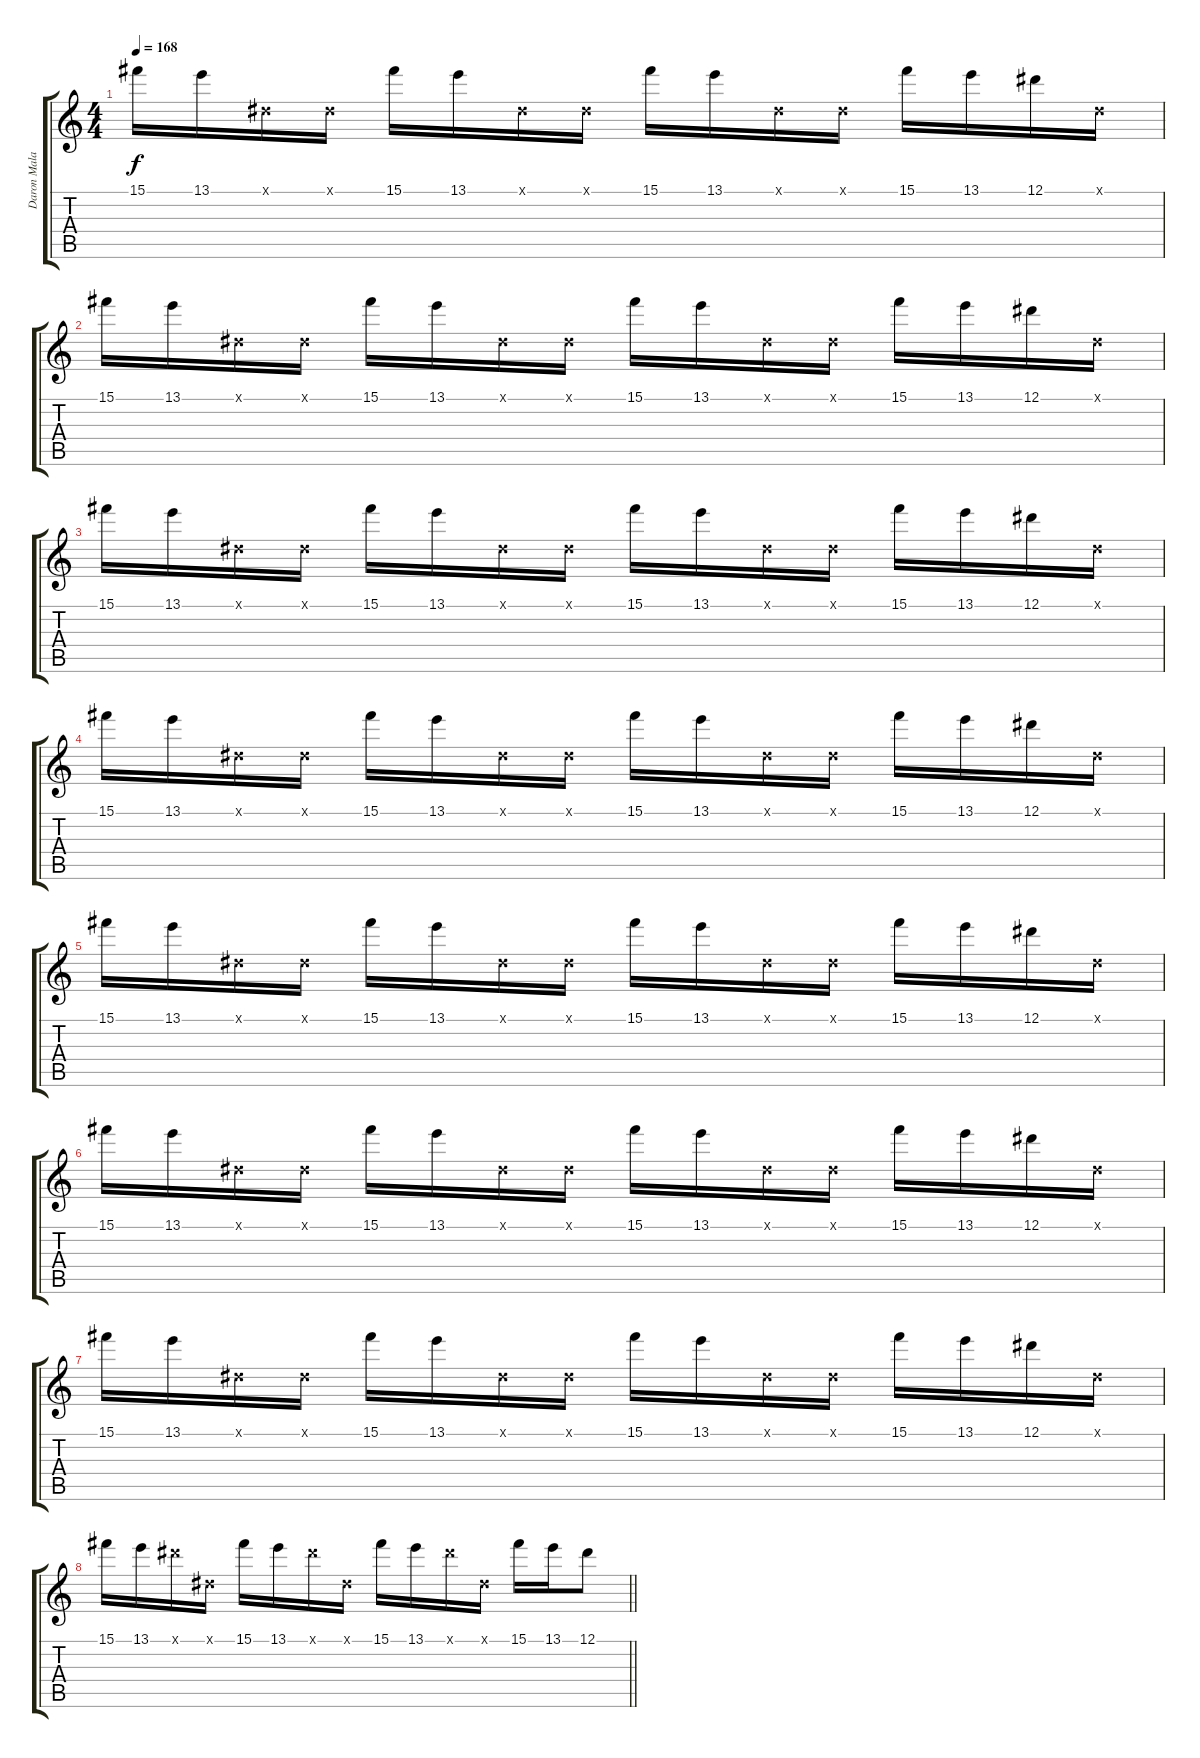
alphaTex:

\track ("Daron Malakian" "Daron Mala") {instrument overdrivenguitar}
\staff {score tabs}
\tuning (Eb4 Bb3 Gb3 Db3 Ab2 Db2) {hide}
\ts (4 4)
\tempo 168
\clef g2
\ks c
15.1.16{dy f} 13.1.16 0.1{x}.16 0.1{x}.16 15.1.16 13.1.16 0.1{x}.16 0.1{x}.16 15.1.16 13.1.16 0.1{x}.16 0.1{x}.16 15.1.16 13.1.16 12.1.16 0.1{x}.16 |
15.1.16 13.1.16 0.1{x}.16 0.1{x}.16 15.1.16 13.1.16 0.1{x}.16 0.1{x}.16 15.1.16 13.1.16 0.1{x}.16 0.1{x}.16 15.1.16 13.1.16 12.1.16 0.1{x}.16 |
15.1.16 13.1.16 0.1{x}.16 0.1{x}.16 15.1.16 13.1.16 0.1{x}.16 0.1{x}.16 15.1.16 13.1.16 0.1{x}.16 0.1{x}.16 15.1.16 13.1.16 12.1.16 0.1{x}.16 |
15.1.16 13.1.16 0.1{x}.16 0.1{x}.16 15.1.16 13.1.16 0.1{x}.16 0.1{x}.16 15.1.16 13.1.16 0.1{x}.16 0.1{x}.16 15.1.16 13.1.16 12.1.16 0.1{x}.16 |
15.1.16 13.1.16 0.1{x}.16 0.1{x}.16 15.1.16 13.1.16 0.1{x}.16 0.1{x}.16 15.1.16 13.1.16 0.1{x}.16 0.1{x}.16 15.1.16 13.1.16 12.1.16 0.1{x}.16 |
15.1.16 13.1.16 0.1{x}.16 0.1{x}.16 15.1.16 13.1.16 0.1{x}.16 0.1{x}.16 15.1.16 13.1.16 0.1{x}.16 0.1{x}.16 15.1.16 13.1.16 12.1.16 0.1{x}.16 |
15.1.16 13.1.16 0.1{x}.16 0.1{x}.16 15.1.16 13.1.16 0.1{x}.16 0.1{x}.16 15.1.16 13.1.16 0.1{x}.16 0.1{x}.16 15.1.16 13.1.16 12.1.16 0.1{x}.16 |
\barLineRight lightlight
15.1.16 13.1.16 12.1{x}.16 0.1{x}.16 15.1.16 13.1.16 12.1{x}.16 0.1{x}.16 15.1.16 13.1.16 12.1{x}.16 0.1{x}.16 15.1.16 13.1.16 12.1.8
